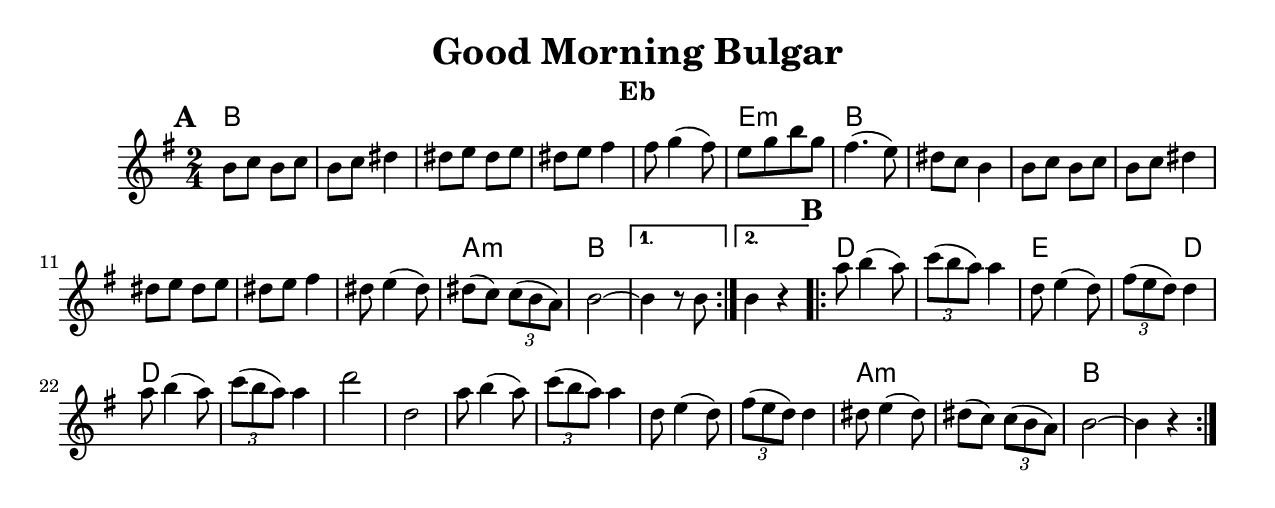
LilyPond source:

\version "2.18.0"
\include "english.ly"
\pointAndClickOff
\paper{
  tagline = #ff
  print-all-headers = ##t
  #(set-paper-size "letter")
}
date = #(strftime "%d-%m-%Y" (localtime (current-time)))

%\markup{ \italic{ \date }  }

%\markup{ Got something to say? }

global = {
  \clef treble
  \key g \minor
  \time 2/4
  \set Score.markFormatter = #format-mark-box-alphabet
}
%\include "Good-Morning.ly"
%#################################### Melody ########################
%melody =  \transpose c d \relative c {  %transpose for clarinet
melody = \relative c' {
  \global
  %\partial 16*3 a16 d f   %lead in notes

  \repeat volta 2{
   \mark \default
   d8 ef d ef
   d8 ef fs4
   fs8 g fs g
   fs8 g a4

   a8 bf4(a8)
   g8 [bf d bf]
   a4.(g8)|
   fs8 ef d4

   d8 ef d ef
   d8 ef fs4
   fs8 g fs g
   fs8 g a4

   fs8g4(fs8)
   fs8(ef) \tuplet 3/2{ef8(d c)}
   d2~

  }
  \alternative {
    { d4 r8 d}
    {d4 r }
  }

  \repeat volta 2{
   \mark \default

   c'8 d4(c8)
   \tuplet 3/2 {ef8 (d c)} c4
   f,8 g4 (f8)
   \tuplet 3/2{ a8(g f)} f4

   c'8 d4(c8)
   \tuplet 3/2 {ef8 (d c)} c4
   f2
   f,2
   c'8 d4(c8)
   \tuplet 3/2 {ef8 (d c)} c4

   f,8 g4 (f8)
   \tuplet 3/2{ a8(g f)} f4
   fs8 g4(fs8)
   fs8(ef) \tuplet 3/2 {ef8(d c)}
   d2~
   d4 r
  }


}
%################################# Lyrics #####################
%\addlyrics{ \set stanza = #"1. " }
%################################# Chords #######################
harmonies = \chordmode {
  d2*5
  g2:m
  d2*7
  c2:m
  d2*3
  %b
  f2*2
  g4*3 f4
  f2*8
  c2*2:m %or maybe E dim?
  d2*2
}

\score {\transpose c a
  <<
    \new ChordNames {
      \set chordChanges = ##f
      \harmonies
    }
    \new Staff   \melody
  >>
  \header{
    title= "Good Morning Bulgar"
    subtitle=""
    composer= ""
    instrument = "Eb"
    arranger= ""
  }
  \layout{indent = 1.0\cm}
  \midi {
    \tempo 4 = 120

    % \midi { }
  }
}
%{
% more verses:
\markup{}
\markup {
  \fill-line {
    \hspace #0.1 % distance from left margin
    \column {
      \line { "1."
	\column {
	  ""
	}
      }
      \hspace #0.2 % vertical distance between verses
      \line { "2."
	\column {
	 ""
	}
      }
    }
    \hspace #0.1  % horiz. distance between columns
    \column {
      \line { "3."
	\column {
	  ""
	}
      }
      \hspace #0.2 % distance between verses
      \line { "4."
	\column {
	 ""
	}
      }
    }
    \hspace #0.1 % distance to right margin
  }
}

%}
